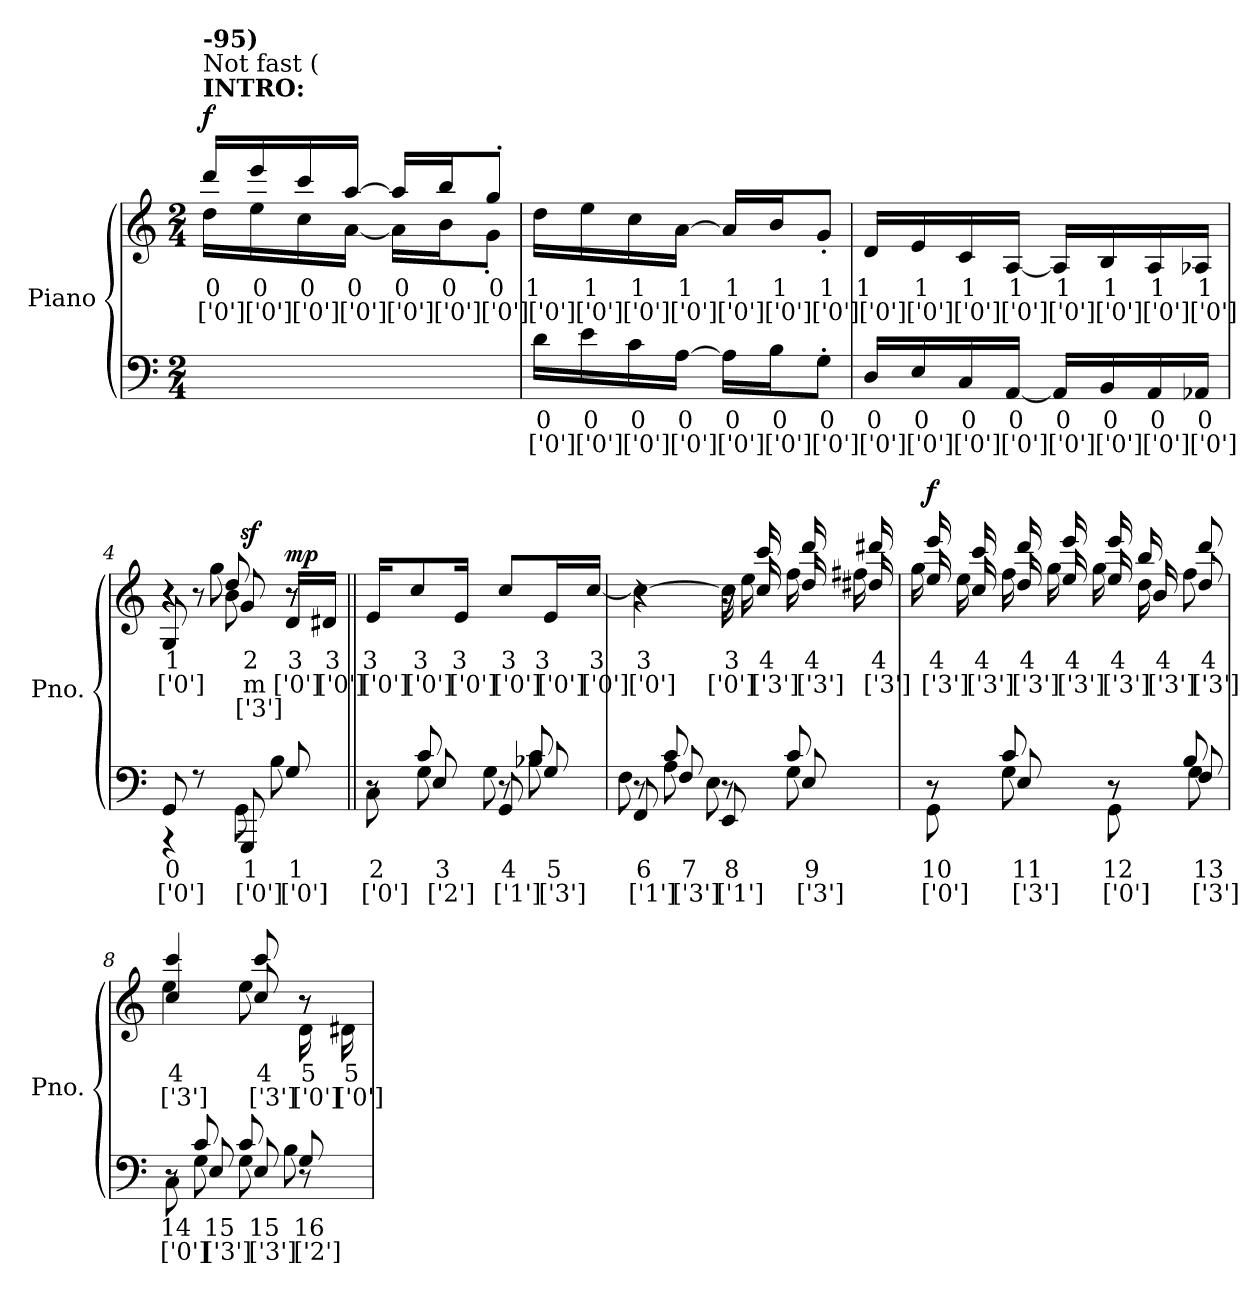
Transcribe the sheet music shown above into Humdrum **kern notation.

**kern	**text	**text	**kern	**text	**text	**text	**dynam
*part1	*part1	*part1	*part1	*part1	*part1	*part1	*part1
*staff2	*staff2	*staff2	*staff1	*staff1	*staff1	*staff1	*staff1/2
*I"Piano	*	*	*	*	*	*	*
*I'Pno.	*	*	*	*	*	*	*
*clefF4	*	*	*clefG2	*	*	*	*
*k[]	*	*	*k[]	*	*	*	*
*M2/4	*	*	*M2/4	*	*	*	*
*MM85	*	*	*MM85	*	*	*	*
=1	=1	=1	=1	=1	=1	=1	=1
*	*	*	*^	*	*	*	*
!	!	!	!LO:TX:a:B:t=INTRO&colon;	!	!	!	!	!
!	!	!	!LO:TX:a:t=Not fast (	!	!	!	!	!
!	!	!	!LO:TX:a:B:t=-95)	!	!	!	!	!
!	!	!	!	!	!	!	!	!LO:DY:b
2ryy	.	.	16dddi/LL	16ddj\LL	0	['0']	.	f
.	.	.	16eeei/	16eej\	0	['0']	.	.
.	.	.	16ccci/	16ccj\	0	['0']	.	.
.	.	.	[16aai/JJ	[16aj\JJ	0	['0']	.	.
.	.	.	16aai/LL]	16aj\LL]	0	['0']	.	.
.	.	.	16bbi/J	16bj\J	0	['0']	.	.
.	.	.	8gg'i/J	8g'j\J	0	['0']	.	.
*	*	*	*v	*v	*	*	*	*
=2	=2	=2	=2	=2	=2	=2	=2
16dZ\LL	0	['0']	16ddj\LL	1	['0']	.	.
16eZ\	0	['0']	16eej\	1	['0']	.	.
16cZ\	0	['0']	16ccj\	1	['0']	.	.
[16AZ\JJ	0	['0']	[16aj\JJ	1	['0']	.	.
16AZ\LL]	0	['0']	16aj/LL]	1	['0']	.	.
16BZ\J	0	['0']	16bj/J	1	['0']	.	.
8G'Z\J	0	['0']	8g'j/J	1	['0']	.	.
=3	=3	=3	=3	=3	=3	=3	=3
16DZ/LL	0	['0']	16dj/LL	1	['0']	.	.
16EZ/	0	['0']	16ej/	1	['0']	.	.
16CZ/	0	['0']	16cj/	1	['0']	.	.
[16AAZ/JJ	0	['0']	[16Aj/JJ	1	['0']	.	.
16AAZ/LL]	0	['0']	16Aj/LL]	1	['0']	.	.
16BBZ/	0	['0']	16Bj/	1	['0']	.	.
16AAZ/	0	['0']	16Aj/	1	['0']	.	.
16AA-XZ/JJ	0	['0']	16A-Xj/JJ	1	['0']	.	.
=4	=4	=4	=4	=4	=4	=4	=4
*^	*	*	*^	*	*	*	*
*	*	*	*	*	*^	*	*	*	*
*	*	*	*	*	*	*^	*	*	*	*
8GGZ/	4r	0	['0']	8Gj/	4r	4r	4r	1	['0']	.	.
8r	.	.	.	8r	.	.	.	.	.	.	.
!	!	!	!	!	!	!	!	!	!	!	!LO:DY:b
8GGGV	8GGZ	1	['0']	8gj	8bN	8ddl	8ggi	2	m	['3']	sf
!	!	!	!	!	!	!	!	!	!	!	!LO:DY:b
8GV	8BZ	1	['0']	16dj/LL	8r	8r	8r	3	['0']	.	mp
.	.	.	.	16d#Xj/JJ	.	.	.	3	['0']	.	.
*v	*v	*	*	*	*	*	*	*	*	*	*
*	*	*	*v	*v	*v	*v	*	*	*	*
!!LO:LB:g=z
=5||	=5||	=5||	=5||	=5||	=5||	=5||	=5||
*^	*	*	*	*	*	*	*
*	*^	*	*	*	*	*	*	*
8CZ\L	8r	8r	2	['0']	16ej/KL	3	['0']	.	.
.	.	.	.	.	8ccj/	3	['0']	.	.
8EZ	8GV	8c!	3	['2']	.	.	.	.	.
.	.	.	.	.	16ej/Jk	3	['0']	.	.
8GGZ	8GV	8r	4	['1']	8ccj/L	3	['0']	.	.
8GV	8B-X!	8c+	5	['3']	16ej/L	3	['0']	.	.
.	.	.	.	.	[16ccj/JJ	3	['0']	.	.
=6	=6	=6	=6	=6	=6	=6	=6	=6	=6
*	*	*	*	*	*^	*	*	*	*
*	*	*	*	*	*	*^	*	*	*	*
8FFZ	8FV	8r	6	['1']	4ccj\_	4r	4r	3	['0']	.	.
8FV	8A!	8c+	7	['3']	.	.	.	.	.	.	.
8EEZ	8EV	8r	8	['1']	16ccj\LL]	16r	16r	3	['0']	.	.
.	.	.	.	.	16ccj	16eeN	16ccci	4	['3']	.	.
8EV	8G!	8c+	9	['3']	16ddj	16ffN	16dddi	4	['3']	.	.
.	.	.	.	.	16dd#Xj	16ff#XN	16ddd#Xi	4	['3']	.	.
=7	=7	=7	=7	=7	=7	=7	=7	=7	=7	=7	=7
!	!	!	!	!	!	!	!	!	!	!	!LO:DY:b
8GGZ\L	8r	8r	10	['0']	16eej	16ggN	16eeei	4	['3']	.	f
.	.	.	.	.	16ccj	16eeN	16ccci	4	['3']	.	.
8EV	8G!	8c+	11	['3']	16ddj	16ffN	16dddi	4	['3']	.	.
.	.	.	.	.	16eej	16ggN	16eeei	4	['3']	.	.
8GGZ\L	8r	8r	12	['0']	16eej	16ggN	16eeei	4	['3']	.	.
.	.	.	.	.	16bj	16ddN	16bbi	4	['3']	.	.
8FV	8G!	8B+	13	['3']	8ddj	8ffN	8dddi	4	['3']	.	.
=8	=8	=8	=8	=8	=8	=8	=8	=8	=8	=8	=8
8CZ\L	8r	8r	14	['0']	4ccj	4eeN	4ccci	4	['3']	.	.
8EZ	8GV	8c+	15	['3']	.	.	.	.	.	.	.
8EZ	8GV	8c+	15	['3']	8ccj	8eeN	8ccci	4	['3']	.	.
8GV	8B!	8r	16	['2']	16dj\L	8r	8r	5	['0']	.	.
.	.	.	.	.	16d#Xj\JJ	.	.	5	['0']	.	.
*v	*v	*v	*	*	*	*	*	*	*	*	*
*	*	*	*v	*v	*v	*	*	*	*
=	=	=	=	=	=	=	=
*-	*-	*-	*-	*-	*-	*-	*-
